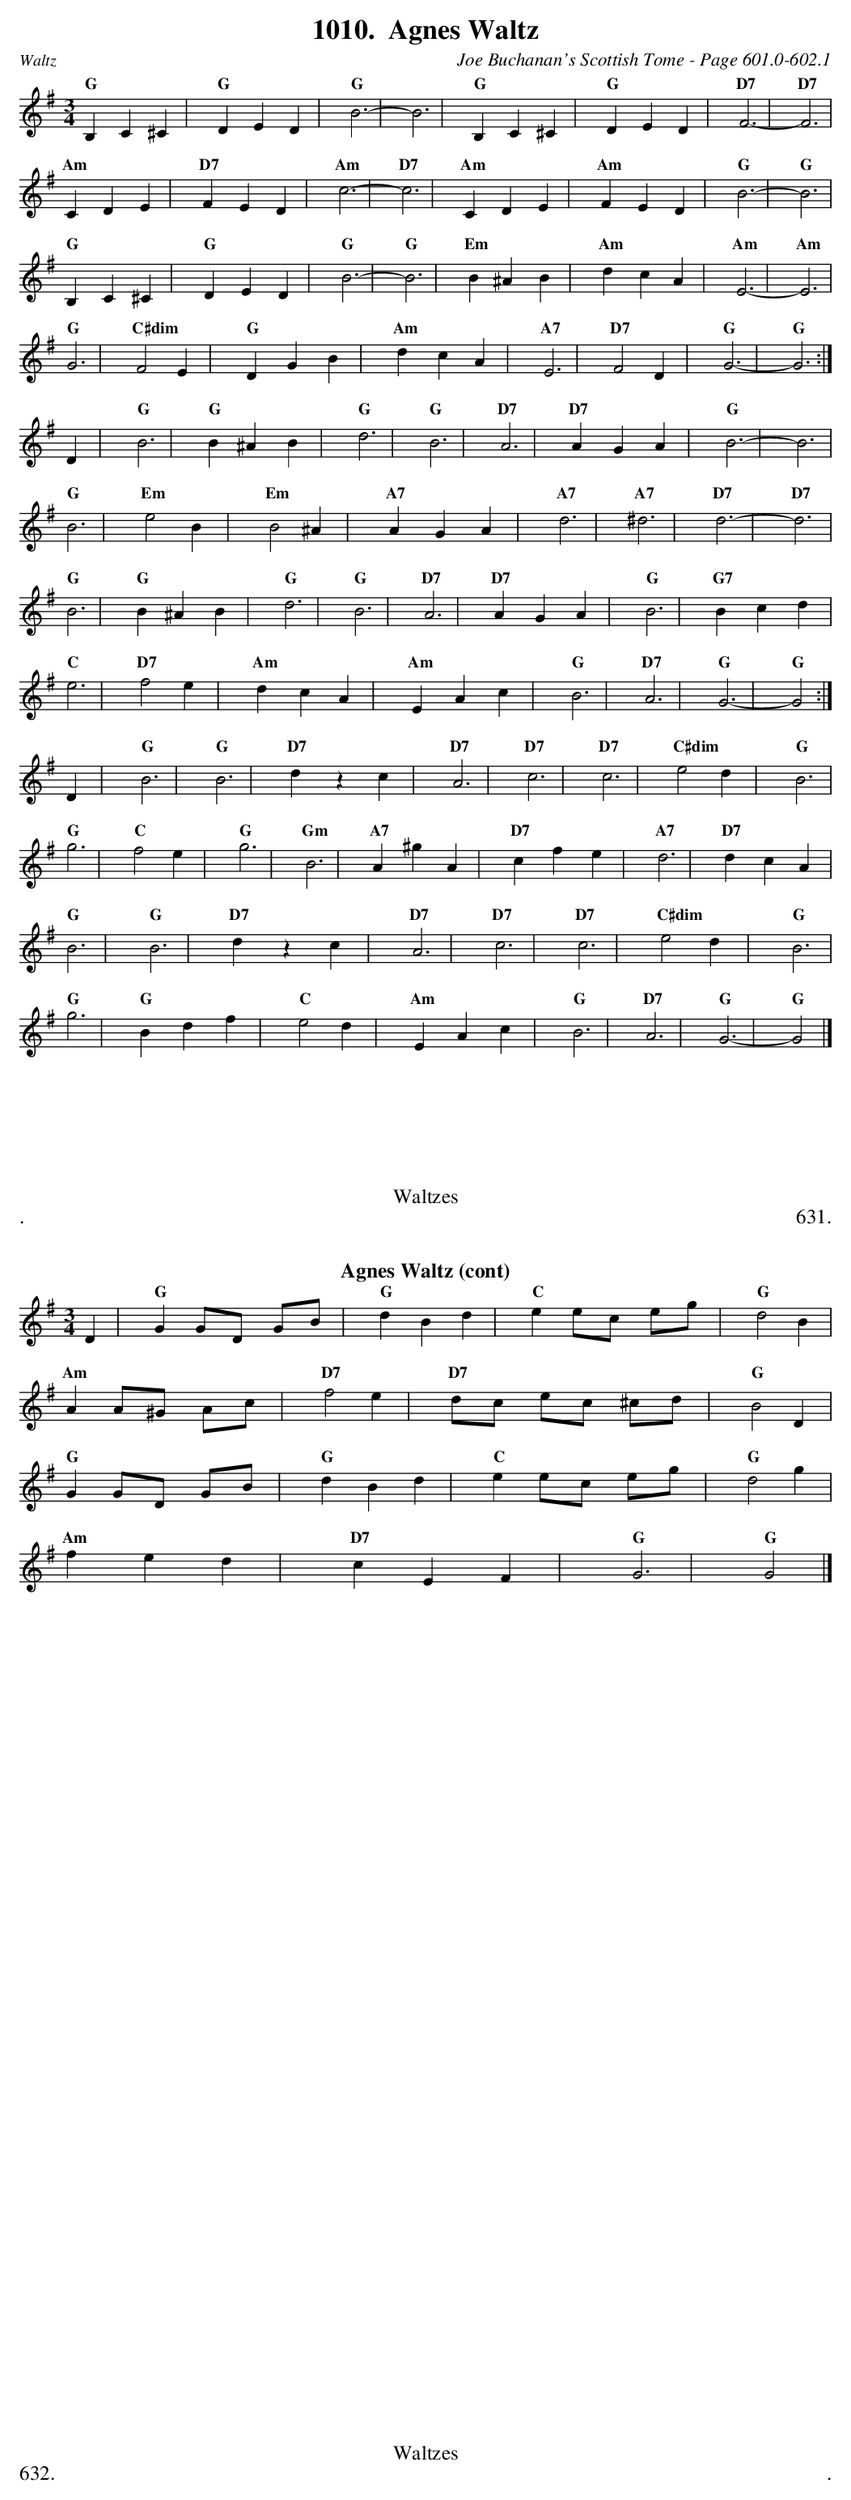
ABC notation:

X:1
T:Agnes Waltz
C:Joe Buchanan's Scottish Tome - Page 601.0-602.1
L:1/4
M:3/4
K:G
"G"B, C ^C | "G"D E D | "G"B3- | B3 | "G"B, C ^C | "G"D E D | "D7"F3- | "D7"F3 |
"Am"C D E | "D7"F E D | "Am"c3- | "D7"c3 | "Am"C D E | "Am"F E D | "G"B3- | "G"B3 |
"G"B, C ^C | "G"D E D | "G"B3- | "G"B3 | "Em"B ^A B | "Am"d c A | "Am"E3- | "Am"E3 |
"G"G3 | "C#dim"F2 E | "G"D G B | "Am"d c A | "A7"E3 | "D7"F2 D | "G"G3- | "G"G3 :|
D | "G"B3 | "G"B ^A B | "G"d3 |  "G"B3 | "D7"A3 | "D7"A G A | "G"B3- | ""B3 |
"G"B3 | "Em"e2  B | "Em"B2 ^A | "A7"A G A | "A7"d3 | "A7"^d3 | "D7"d3- | "D7"d3 |
"G"B3 | "G"B ^A B | "G"d3 | "G"B3 | "D7"A3 | "D7"A G A | "G"B3 | "G7"B c d |
"C"e3 | "D7"f2 e | "Am"dc A | "Am"E A c | "G"B3 | "D7"A3 | "G"G3- | "G"G2 :|
D | "G"B3 | "G"B3 | "D7"d z c | "D7"A3 | "D7"c3 | "D7"c3 | "C#dim"e2 d | "G"B3 |
"G"g3 | "C"f2 e | "G"g3 | "Gm"B3 | "A7"A ^g A | "D7"c f e | "A7"d3 | "D7"d c A |
"G"B3 | "G"B3 | "D7"d z c | "D7"A3 | "D7"c3 | "D7"c3 | "C#dim"e2 d | "G"B3 |
"G"g3 | "G"B d f | "C"e2 d | "Am"E A c | "G"B3 | "D7"A3 | "G"G3- | "G"G2 |]
%%newpage
T:Agnes Waltz (cont)
D | "G"G G/D/ G/B/ | "G"d B d | "C"e e/c/ e/g/ | "G"d2 B |
"Am"A A/^G/ A/c/ | "D7"f2 e | "D7"d/c/ e/c/ ^c/d/ | "G"B2 D |
"G"G G/D/ G/B/ | "G"d B d | "C"e e/c/ e/g/ | "G"d2 g |
"Am"f e d | "D7"c E F | "G"G3 | "G"G2 |]
